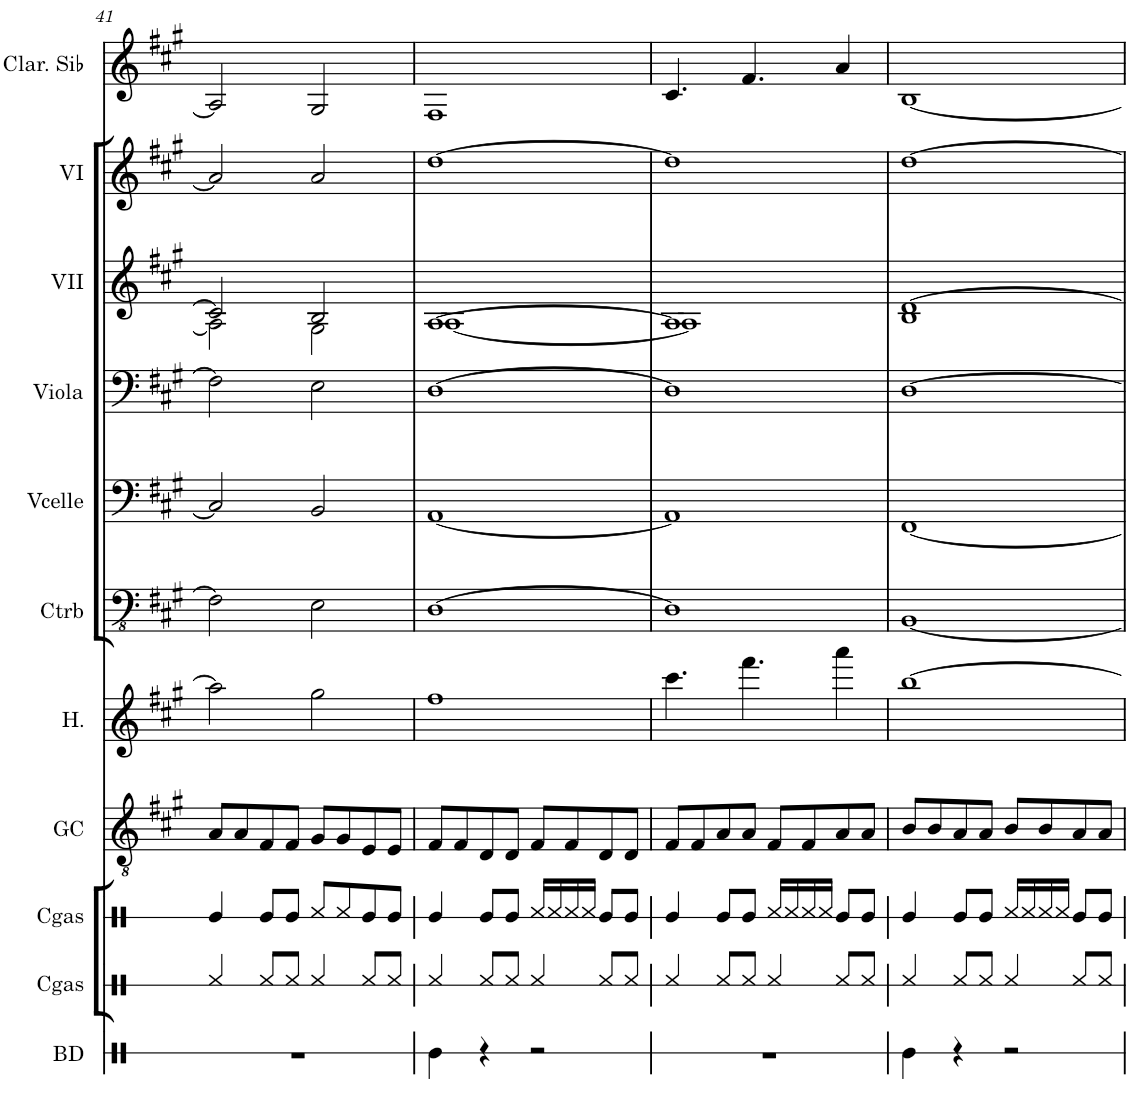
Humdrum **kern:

**kern	**kern	**kern	**kern	**kern	**kern	**kern	**kern
*part8	*part7	*part6	*part5	*part4	*part3	*part2	*part1
*staff8	*staff7	*staff6	*staff5	*staff4	*staff3	*staff2	*staff1
*I"Classical Guitar	*I"Harp	*I"Contrabass	*I"Violoncello	*I"Viola	*I"Violin II	*I"Violin I	*I"Clarinette en Sib
*	*I'H.	*I'Ctrb	*	*I'Viola	*I'VII	*I'VI	*I'Clar. Sib
!!LO:PB:g=z
*clefGv2	*clefG2	*clefFv4	*clefF4	*clefF4	*clefG2	*clefG2	*clefG2
*	*	*ITrd7c12	*	*	*	*	*ITrd1c2
*k[f#c#g#]	*k[f#c#g#]	*k[f#c#g#]	*k[f#c#g#]	*k[f#c#g#]	*k[f#c#g#]	*k[f#c#g#]	*k[f#c#g#]
*M4/4	*M4/4	*M4/4	*M4/4	*M4/4	*M4/4	*M4/4	*M4/4
=41	=41	=41	=41	=41	=41	=41	=41
*	*	*	*	*	*^	*	*
8A/L	2aa\]	2FF#\]	2C#/]	2F#\]	2c#/]	2A\]	2a/]	2A/]
8A/	.	.	.	.	.	.	.	.
8F#/	.	.	.	.	.	.	.	.
8F#/J	.	.	.	.	.	.	.	.
8G#/L	2gg#\	2EE\	2BB/	2E\	2B/	2G#\	2a/	2G#/
8G#/	.	.	.	.	.	.	.	.
8E/	.	.	.	.	.	.	.	.
8E/J	.	.	.	.	.	.	.	.
=42	=42	=42	=42	=42	=42	=42	=42	=42
8F#/L	1ff#	[1DD	[1AA	[1D	[1A	[1A	[1dd	1F#
8F#/	.	.	.	.	.	.	.	.
8D/	.	.	.	.	.	.	.	.
8D/J	.	.	.	.	.	.	.	.
8F#/L	.	.	.	.	.	.	.	.
8F#/	.	.	.	.	.	.	.	.
8D/	.	.	.	.	.	.	.	.
8D/J	.	.	.	.	.	.	.	.
=43	=43	=43	=43	=43	=43	=43	=43	=43
8F#/L	4.ccc#\	1DD]	1AA]	1D]	1A]	1A]	1dd]	4.c#/
8F#/	.	.	.	.	.	.	.	.
8A/	.	.	.	.	.	.	.	.
8A/J	4.fff#\	.	.	.	.	.	.	4.f#/
8F#/L	.	.	.	.	.	.	.	.
8F#/	.	.	.	.	.	.	.	.
8A/	4aaa\	.	.	.	.	.	.	4a/
8A/J	.	.	.	.	.	.	.	.
=44	=44	=44	=44	=44	=44	=44	=44	=44
8B/L	[1bb	[1BBB	[1FF#	[1D	[1d	1B	[1dd	[1B
8B/	.	.	.	.	.	.	.	.
8A/	.	.	.	.	.	.	.	.
8A/J	.	.	.	.	.	.	.	.
8B/L	.	.	.	.	.	.	.	.
8B/	.	.	.	.	.	.	.	.
8A/	.	.	.	.	.	.	.	.
8A/J	.	.	.	.	.	.	.	.
*	*	*	*	*	*v	*v	*	*
=	=	=	=	=	=	=	=
*-	*-	*-	*-	*-	*-	*-	*-
